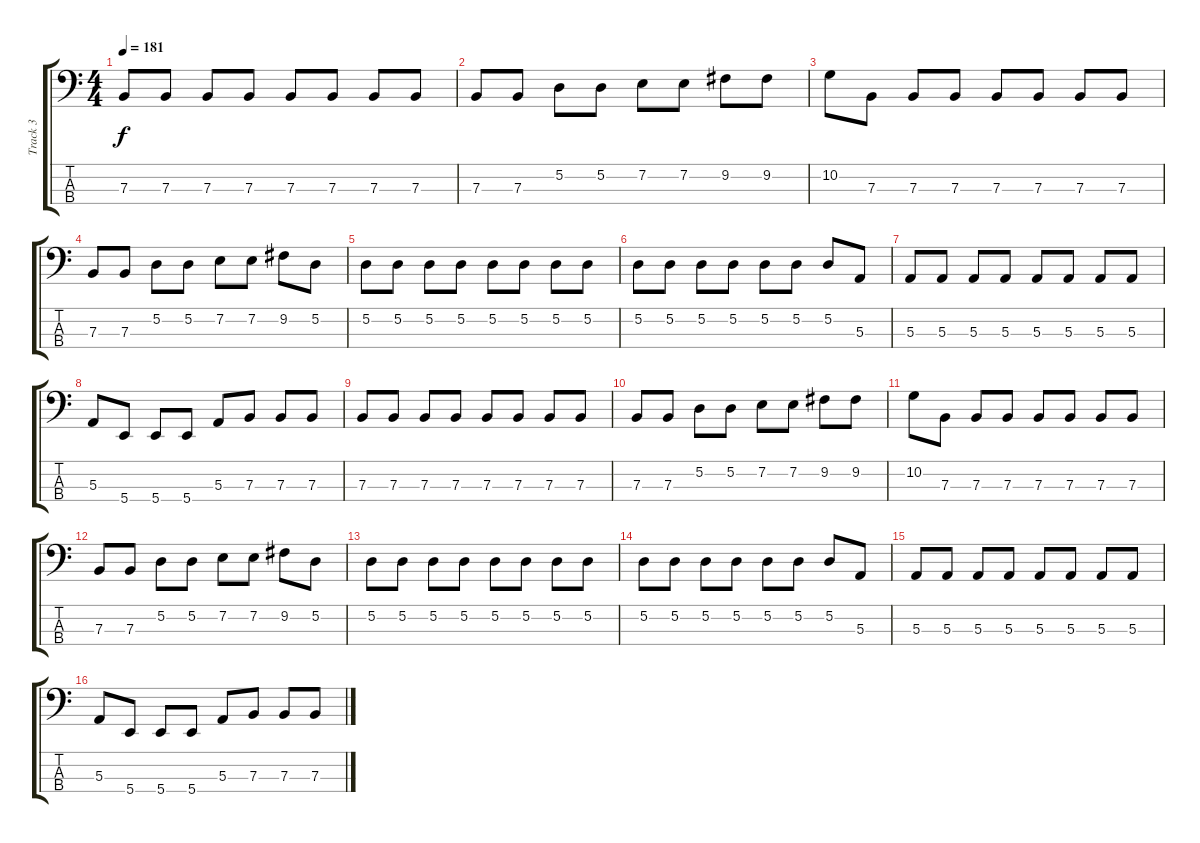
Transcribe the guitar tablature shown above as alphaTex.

\track ("Track 3" "Track 3") {instrument electricbasspick}
\staff {score tabs}
\tuning (D2 A1 E1 B0) {hide}
\ts (4 4)
\tempo 181
\clef f4
\ks c
7.3.8{dy f} 7.3.8 7.3.8 7.3.8 7.3.8 7.3.8 7.3.8 7.3.8 |
7.3.8 7.3.8 5.2.8 5.2.8 7.2.8 7.2.8 9.2.8 9.2.8 |
10.2.8 7.3.8 7.3.8 7.3.8 7.3.8 7.3.8 7.3.8 7.3.8 |
7.3.8 7.3.8 5.2.8 5.2.8 7.2.8 7.2.8 9.2.8 5.2.8 |
5.2.8 5.2.8 5.2.8 5.2.8 5.2.8 5.2.8 5.2.8 5.2.8 |
5.2.8 5.2.8 5.2.8 5.2.8 5.2.8 5.2.8 5.2.8 5.3.8 |
5.3.8 5.3.8 5.3.8 5.3.8 5.3.8 5.3.8 5.3.8 5.3.8 |
5.3.8 5.4.8 5.4.8 5.4.8 5.3.8 7.3.8 7.3.8 7.3.8 |
7.3.8 7.3.8 7.3.8 7.3.8 7.3.8 7.3.8 7.3.8 7.3.8 |
7.3.8 7.3.8 5.2.8 5.2.8 7.2.8 7.2.8 9.2.8 9.2.8 |
10.2.8 7.3.8 7.3.8 7.3.8 7.3.8 7.3.8 7.3.8 7.3.8 |
7.3.8 7.3.8 5.2.8 5.2.8 7.2.8 7.2.8 9.2.8 5.2.8 |
5.2.8 5.2.8 5.2.8 5.2.8 5.2.8 5.2.8 5.2.8 5.2.8 |
5.2.8 5.2.8 5.2.8 5.2.8 5.2.8 5.2.8 5.2.8 5.3.8 |
5.3.8 5.3.8 5.3.8 5.3.8 5.3.8 5.3.8 5.3.8 5.3.8 |
5.3.8 5.4.8 5.4.8 5.4.8 5.3.8 7.3.8 7.3.8 7.3.8
